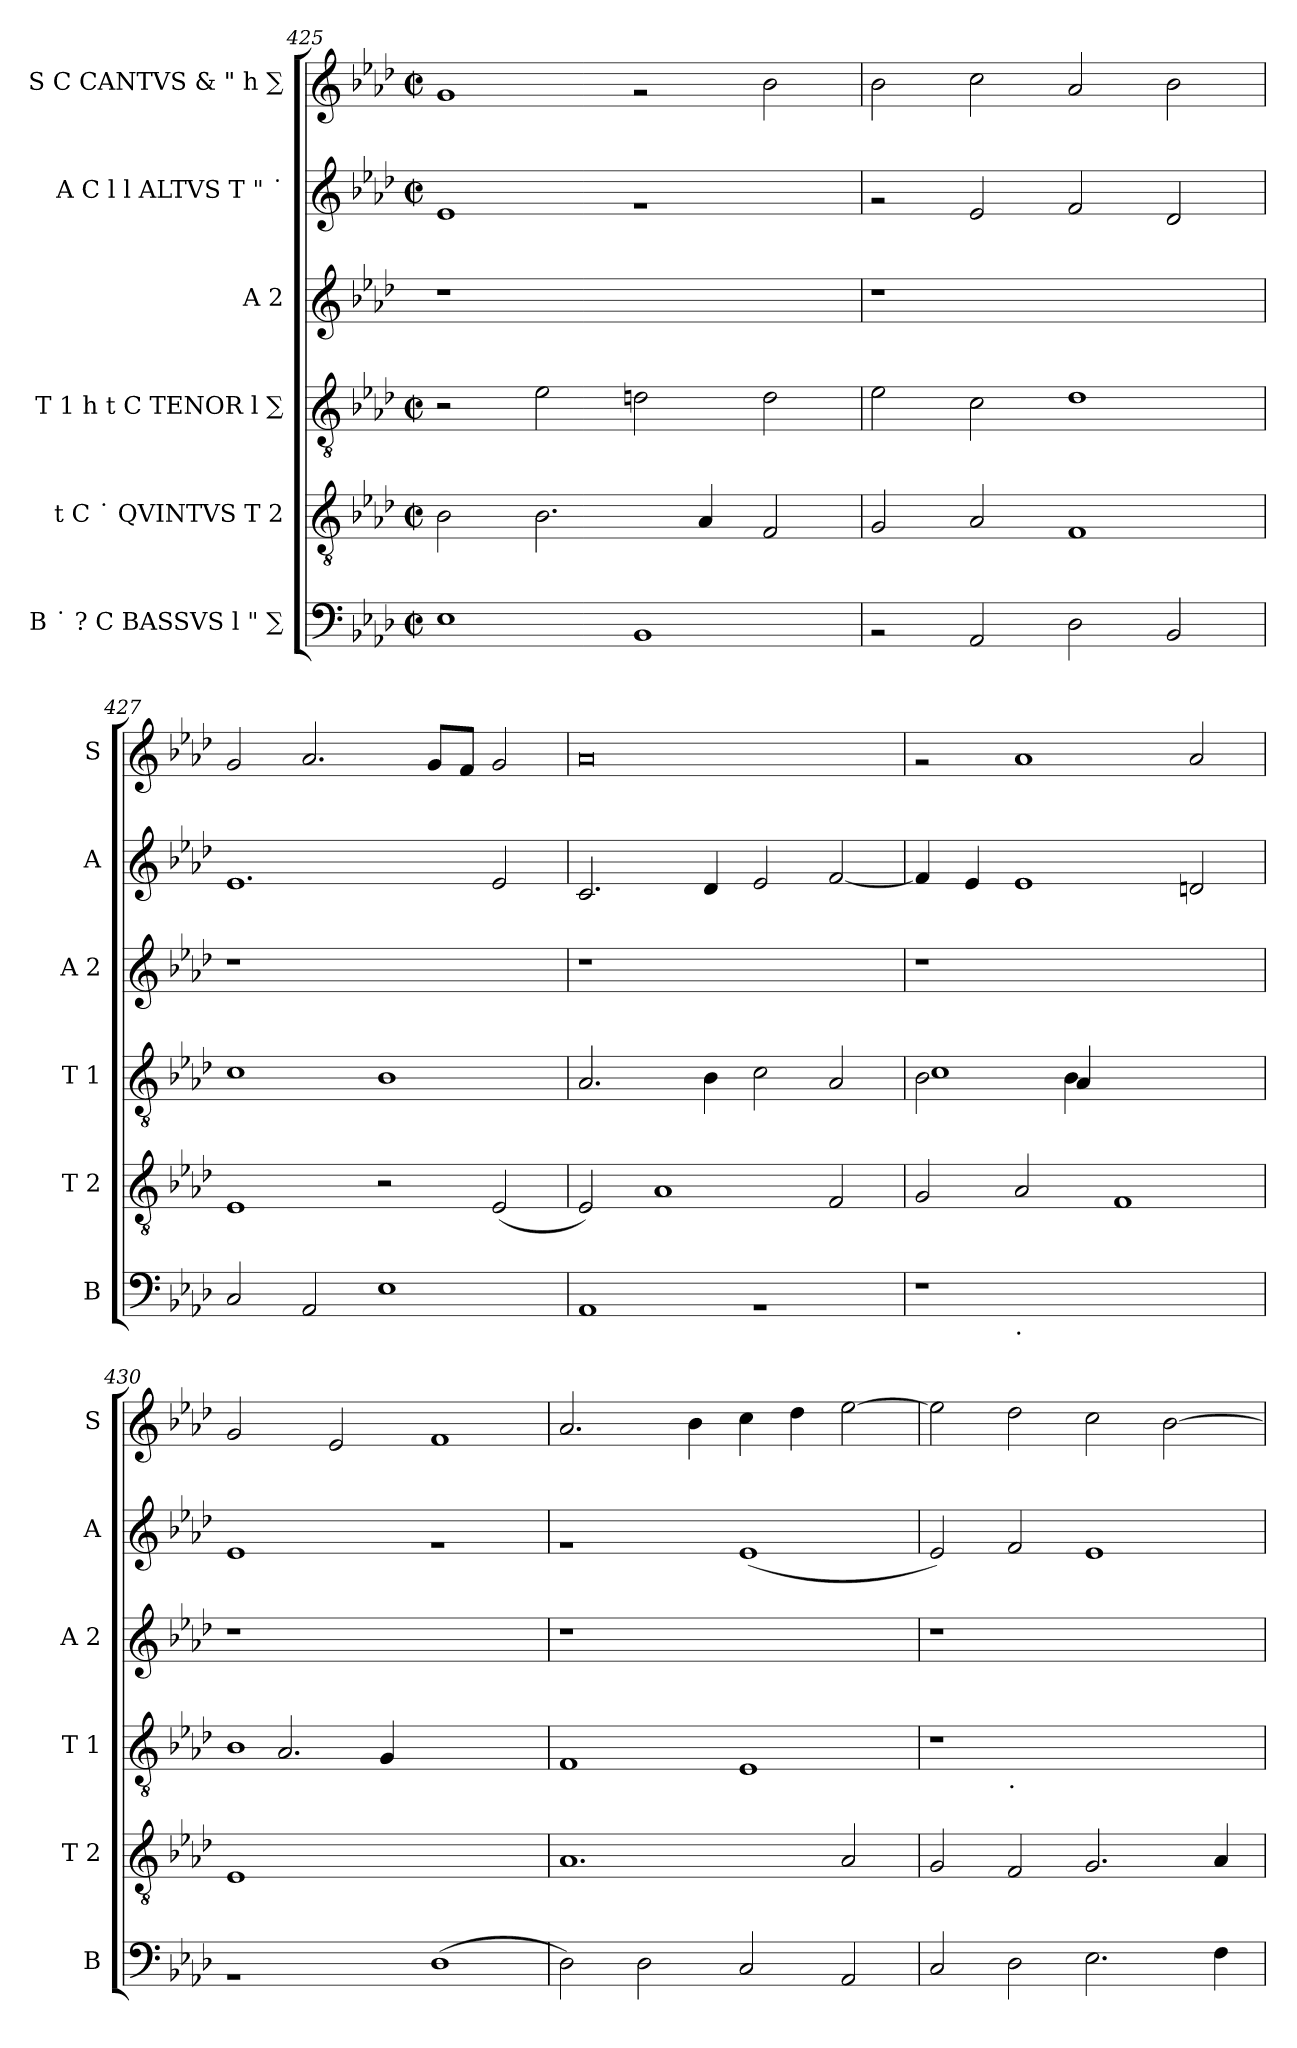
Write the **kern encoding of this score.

**kern	**kern	**kern	**kern	**kern	**kern
*part6	*part5	*part4	*part3	*part2	*part1
*staff6	*staff5	*staff4	*staff3	*staff2	*staff1
*I"B ˙ ? C BASSVS l " ∑	*I"t C ˙ QVINTVS T 2	*I"T 1 h t C TENOR l ∑	*I"A 2	*I"A C l l ALTVS T " ˙	*I"S C CANTVS & " h ∑
*I'B	*I'T 2	*I'T 1	*I'A 2	*I'A	*I'S
*clefF4	*clefGv2	*clefGv2	*clefG2	*clefG2	*clefG2
*k[b-e-a-d-]	*k[b-e-a-d-]	*k[b-e-a-d-]	*k[b-e-a-d-]	*k[b-e-a-d-]	*k[b-e-a-d-]
*A-:	*A-:	*A-:	*A-:	*A-:	*A-:
*M2/2	*M2/2	*M2/2	*	*M2/2	*M2/2
*met(c|)	*met(c|)	*met(c|)	*	*met(c|)	*met(c|)
=425	=425	=425	=425	=425	=425
1E-	2B-\	2r	1r	1e-	1g
.	2.B-\	2e-\	.	.	.
1BB-	.	2dn\	1ryy	1ra	2rg
.	4A-/	.	.	.	.
.	2F/	2d\	.	.	2b-\
=426	=426	=426	=426	=426	=426
2rBB	2G/	2e-\	1r	2rg	2b-\
2AA-/	2A-/	2c\	.	2e-/	2cc\
2D-\	1F	1d-	1ryy	2f/	2a-/
2BB-/	.	.	.	2d-/	2b-\
=427	=427	=427	=427	=427	=427
2C/	1E-	1c	1r	1.e-	2g/
2AA-/	.	.	.	.	2.a-/
1E-	2r	1B-	1ryy	.	.
.	.	.	.	.	8g/L
.	.	.	.	.	8f/J
.	(<2E-/	.	.	2e-/	2g/
!!LO:LB:g=z
=428	=428	=428	=428	=428	=428
1AA-	2E-/)	2.A-/	1r	2.c/	0a-
.	1A-	.	.	.	.
.	.	4B-\	.	4d-/	.
1rC	.	2c\	1ryy	2e-/	.
.	2F/	2A-/	.	[<2f/	.
=429	=429	=429	=429	=429	=429
*^	*	*^	*	*	*
*	*	*	*	*^	*	*	*
*	*	*	*	*	*^	*	*	*
1r	2ryy	2G/	2B-\	1c	2.ryy	2.ryy	1r	4f/]	2rg
.	.	.	.	.	.	.	.	4e-/	.
!	!LO:TX:b:t=.	!	!	!	!	!	!	!	!
.	1.ryy	2A-/	1ryy	.	.	.	.	1e-	1a-
.	.	.	.	.	4B-\	4A-/	.	.	.
1ryy	.	1F	.	1ryy	1ryy	1ryy	1ryy	.	.
.	.	.	2ryy	.	.	.	.	2d/	2a-/
*v	*v	*	*	*	*v	*v	*	*	*
=430	=430	=430	=430	=430	=430	=430	=430
1rC	1E-	1B-	4ryy	2.ryy	1r	1e-	2g/
.	.	.	2.A-/	.	.	.	.
.	.	.	.	.	.	.	2e-/
.	.	.	.	4G/	.	.	.
(>1D-	1ryy	1ryy	1ryy	1ryy	1ryy	1ra	1f
*	*	*v	*v	*v	*	*	*
=431	=431	=431	=431	=431	=431
2D-\)	1.A-	1F	1r	1ra	2.a-/
2D-\	.	.	.	.	.
.	.	.	.	.	4b-\
2C/	.	1E-	1ryy	(<1e-	4cc\
.	.	.	.	.	4dd-\
2AA-/	2A-/	.	.	.	[>2ee-\
=432	=432	=432	=432	=432	=432
*	*	*^	*	*	*
2C/	2G/	1r	2ryy	1r	2e-/)	2ee-\]
!	!	!	!LO:TX:b:t=.	!	!	!
2D-\	2F/	.	1.ryy	.	2f/	2dd-\
2.E-\	2.G/	1ryy	.	1ryy	1e-	2cc\
.	.	.	.	.	.	[>2b-\
4F\	4A-/	.	.	.	.	.
*	*	*v	*v	*	*	*
=	=	=	=	=	=
*-	*-	*-	*-	*-	*-
